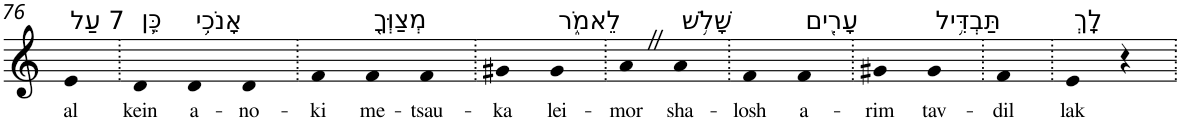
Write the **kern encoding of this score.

**kern	**text
*part1	*part1
*staff1	*staff1
*I"Piano	*
*I'Pno	*
!!LO:PB:g=z
*clefG2	*
*k[]	*
=76	=76
!LO:TX:a:t=7 עַל	!
!	!LO:LY:b
4e	al
=77.	=77.
!LO:TX:a:t=כֵּ֛ן	!
!	!LO:LY:b
4d	kein
!LO:TX:a:t=אָנֹכִ֥י	!
!	!LO:LY:b
4d	a-
!	!LO:LY:b
4d	-no-
=78.	=78.
!	!LO:LY:b
4f	-ki
!LO:TX:a:t=מְצַוְּךָ֖	!
!	!LO:LY:b
4f	me-
!	!LO:LY:b
4f	-tsau-
=79.	=79.
!	!LO:LY:b
4g#X	-ka
!LO:TX:a:t=לֵאמֹ֑ר	!
!	!LO:LY:b
4g#	lei-
=80.	=80.
!	!LO:LY:b
4aZ	-mor
!LO:TX:a:t=שָׁלֹ֥שׁ	!
!	!LO:LY:b
4a	sha-
=81.	=81.
!	!LO:LY:b
4f	-losh
!LO:TX:a:t=עָרִ֖ים	!
!	!LO:LY:b
4f	a-
=82.	=82.
!	!LO:LY:b
4g#X	-rim
!LO:TX:a:t=תַּבְדִּ֥יל	!
!	!LO:LY:b
4g#	tav-
=83.	=83.
!	!LO:LY:b
4f	-dil
=84.	=84.
!LO:TX:a:t=לָֽךְ	!
!	!LO:LY:b
4e	lak
4r	.
=.	=.
*-	*-
